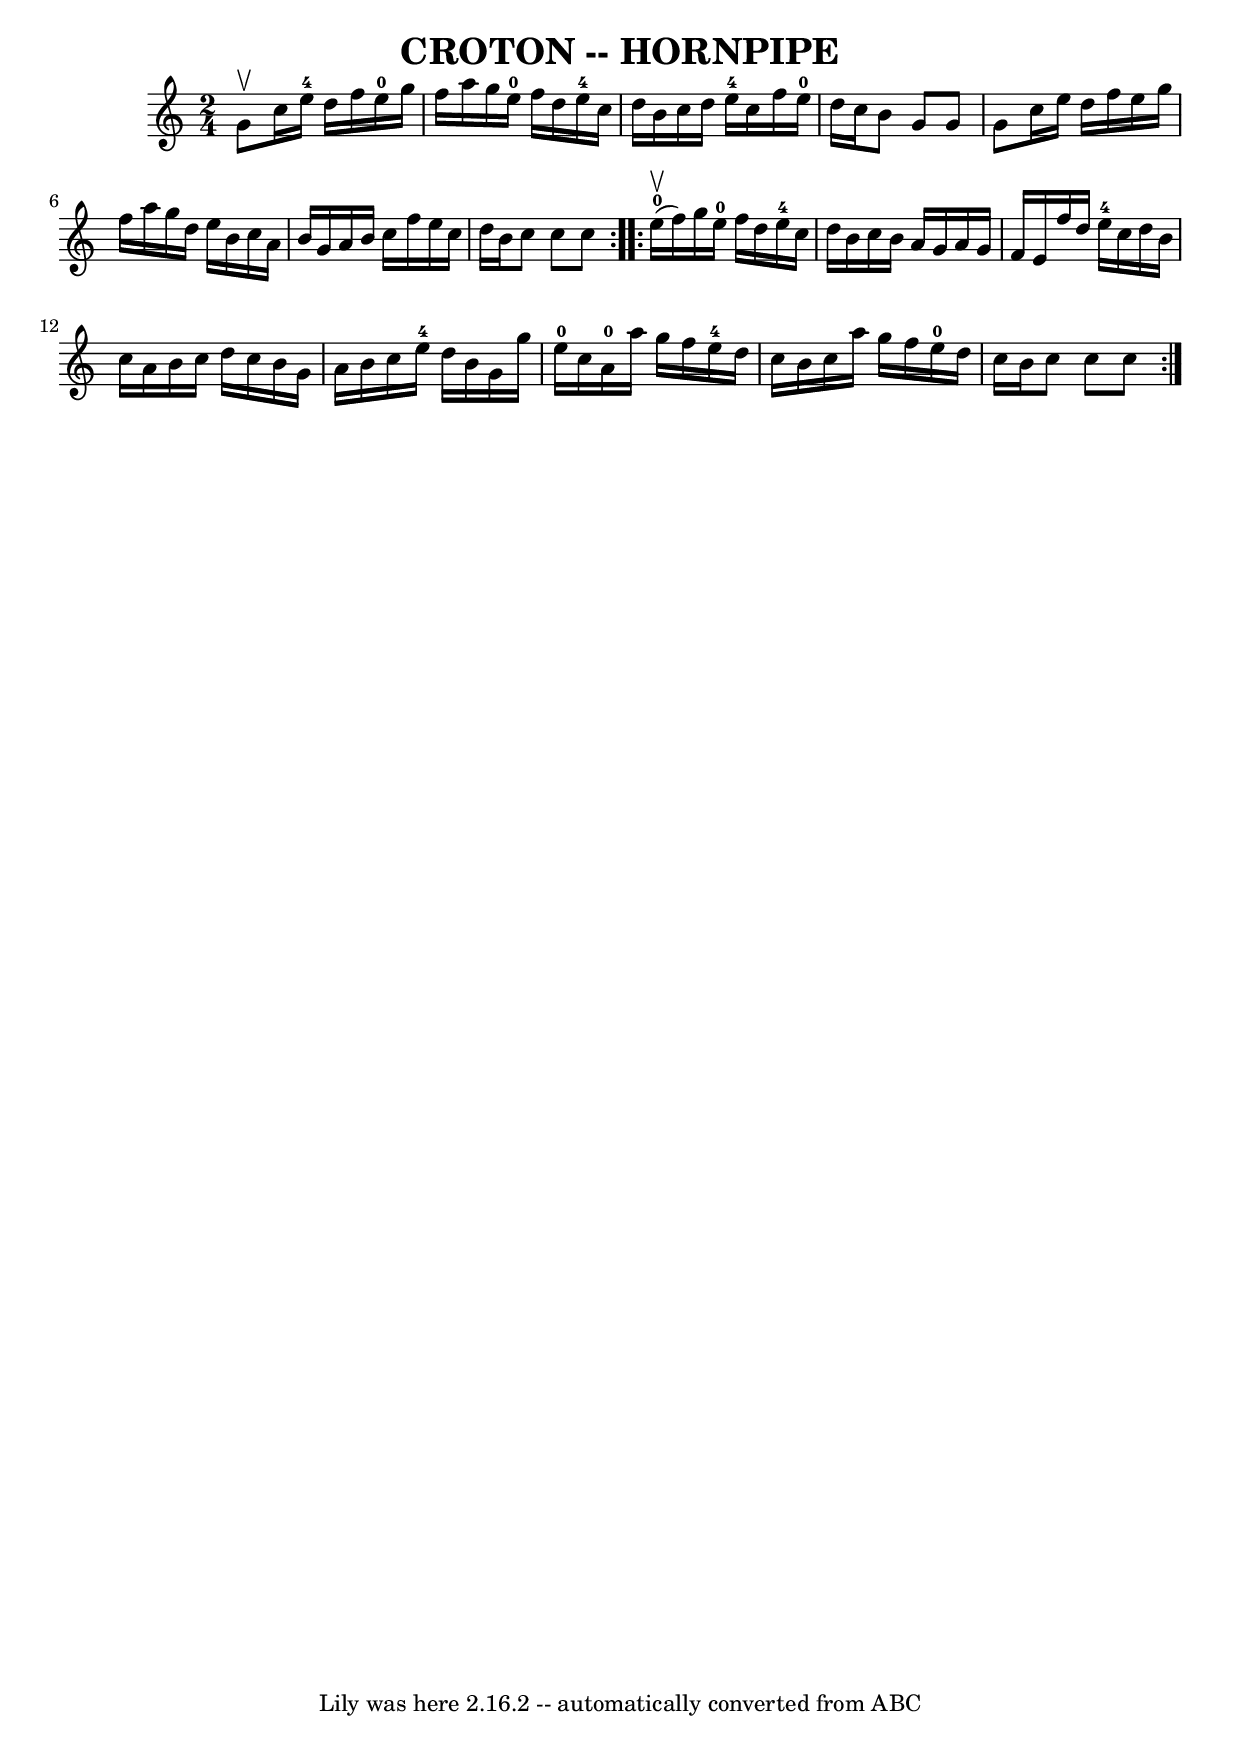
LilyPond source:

\version "2.16.2"
\include "Mammoth.ily"
\header {
  %% book = "Ryan's Mammoth Collection of Fiddle Tunes"
  crossRefNumber = "1"
  footnotes = ""
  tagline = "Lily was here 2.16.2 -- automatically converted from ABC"
  title = "CROTON -- HORNPIPE"

}
voicedefault =  {



  \repeat volta 2 {

    \time 2/4 
    \key c \major g'8^\upbow        |
    c''16 e''16-4 d''16 f''16 e''16-0 g''16 f''16 a''16     |
    g''16 e''16-0 f''16 d''16 e''16-4 c''16 d''16 b'16      |
    c''16 d''16 e''16-4 c''16 f''16 e''16-0 d''16 c''16     |
    b'8 g'8 g'8 g'8    | |
    c''16 e''16 d''16 f''16 e''16 g''16 f''16 a''16     |
    g''16 d''16 e''16 b'16 c''16 a'16 b'16 g'16     |
    a'16 b'16 c''16 f''16 e''16 c''16 d''16 b'16     |
    
    c''8 c''8 c''8    
  }     
  \repeat volta 2 {
    e''16-0(^\upbow f''16)        |
    g''16 e''16-0 f''16 d''16 e''16-4 c''16 d''16 b'16     |
    c''16 b'16 a'16 g'16 a'16 g'16 f'16 e'16     |
    f''16 d''16 e''16-4 c''16 d''16 b'16 c''16 a'16     |
    b'16 c''16 d''16 c''16 b'16 g'16 a'16 b'16    |  |
    c''16 e''16-4 d''16 b'16 g'16 g''16 e''16-0 c''16     |
    a'16-0 a''16 g''16 f''16 e''16-4 d''16 c''16 b'16     |
    c''16 a''16 g''16 f''16 e''16-0 d''16 c''16 b'16      |
    c''8 c''8 c''8    
  }   

}

\score{
  <<

    \context Staff="default"
    {
      \voicedefault 
      
    }

  >>
  \layout {
    
  }
  \midi {
  }

}
